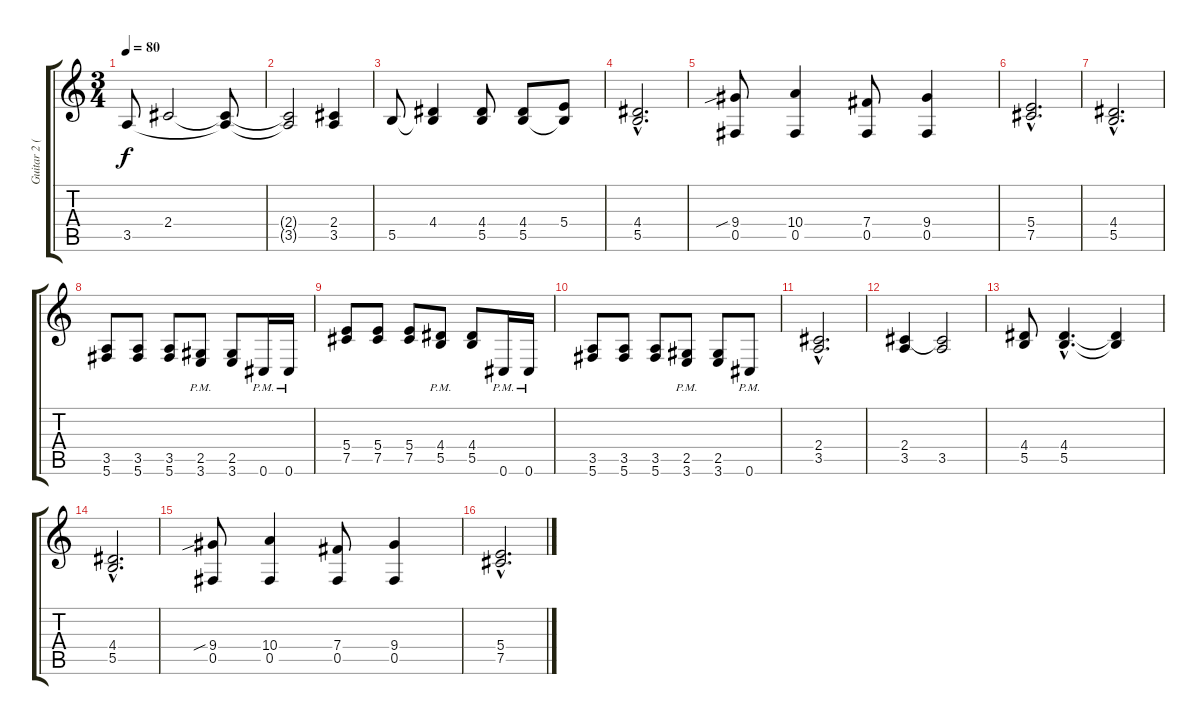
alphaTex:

\track ("Guitar 2 (Distortion)" "Guitar 2 (") {instrument distortionguitar}
\staff {score tabs}
\tuning (Db4 Ab3 E3 B2 Gb2 Db2) {hide}
\ts (3 4)
\tempo 80
\clef g2
\ks c
3.5.8{dy f} 2.4.2 (2.4{t} 3.5{t}).8 |
(2.4{t} 3.5{t}).2 (2.4 3.5).4 |
5.5.8 (4.4 5.5{t}).4 (4.4 5.5).8 (4.4 5.5).8 (5.4 5.5{t}).8 |
(4.4{hac} 5.5{hac}).2{d} |
(9.4{sib} 0.5).8 (10.4 0.5).4 (7.4 0.5).8 (9.4 0.5).4 |
(5.4{hac} 7.5{hac}).2{d} |
(4.4{hac} 5.5{hac}).2{d} |
(3.5 5.6).8 (3.5 5.6).8 (3.5 5.6).8 (2.5{pm} 3.6{pm}).8 (2.5 3.6).8 0.6{pm}.16 0.6{pm}.16 |
(5.4 7.5).8 (5.4 7.5).8 (5.4 7.5).8 (4.4{pm} 5.5{pm}).8 (4.4 5.5).8 0.6{pm}.16 0.6{pm}.16 |
(3.5 5.6).8 (3.5 5.6).8 (3.5 5.6).8 (2.5{pm} 3.6{pm}).8 (2.5 3.6).8 0.6{pm}.8 |
(2.4{hac} 3.5{hac}).2{d} |
(2.4 3.5).4 (2.4{t} 3.5).2 |
(4.4 5.5).8 (4.4{hac} 5.5{hac}).4{d} (4.4{t} 5.5{t}).4 |
(4.4{hac} 5.5{hac}).2{d} |
(9.4{sib} 0.5).8 (10.4 0.5).4 (7.4 0.5).8 (9.4 0.5).4 |
(5.4{hac} 7.5{hac}).2{d}
